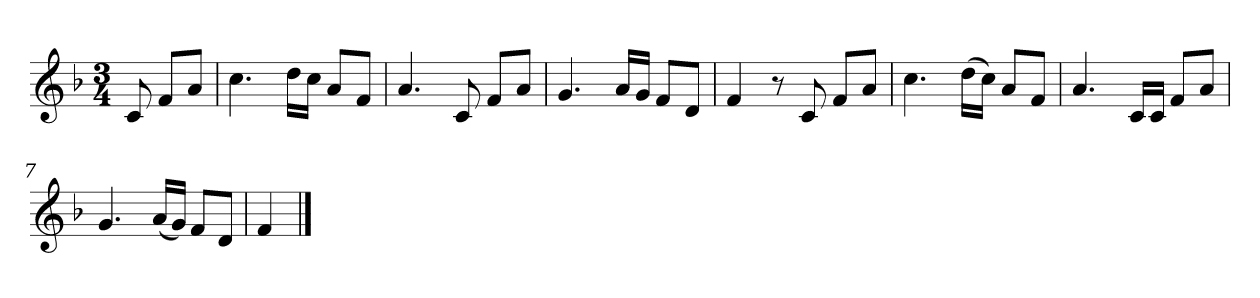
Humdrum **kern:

**kern
*part1
*staff1
*clefG2
*k[b-]
*M3/4
*MM60
=
8c/
8f/L
8a/J
=1
4.cc\
16dd\LL
16cc\JJ
8a/L
8f/J
=2
4.a/
8c/
8f/L
8a/J
=3
4.g/
16a/LL
16g/JJ
8f/L
8d/J
=4
4f/
8r
8c/
8f/L
8a/J
=5
4.cc\
(16dd\LL
16cc\JJ)
8a/L
8f/J
=6
4.a/
16c/LL
16c/JJ
8f/L
8a/J
=7
4.g/
(16a/LL
16g/JJ)
8f/L
8d/J
=8
4f/
==
*-
